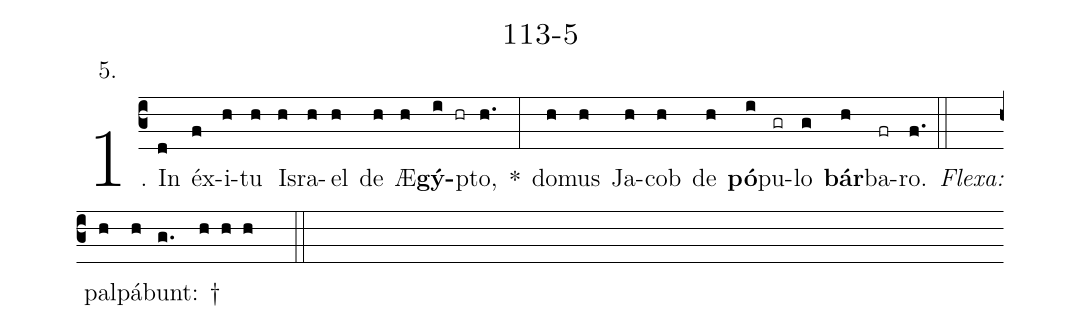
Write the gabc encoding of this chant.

name: 113-5;
annotation: 5.;
%%
(c3)1. In(d) éx(f)i(h)tu(h) Is(h)ra(h)el(h) de(h) Æ(h)<b>gý</b>(i hr)pto,(h.) *(:) do(h)mus(h) Ja(h)cob(h) de(h) <b>pó</b>(i)pu(gr)lo(g) <b>bár</b>(h)ba(fr)ro.(f.) (::)
<i>Flexa:</i>(///)  pal(h)pá(h)bunt: †(g.//// h h h  ::)
